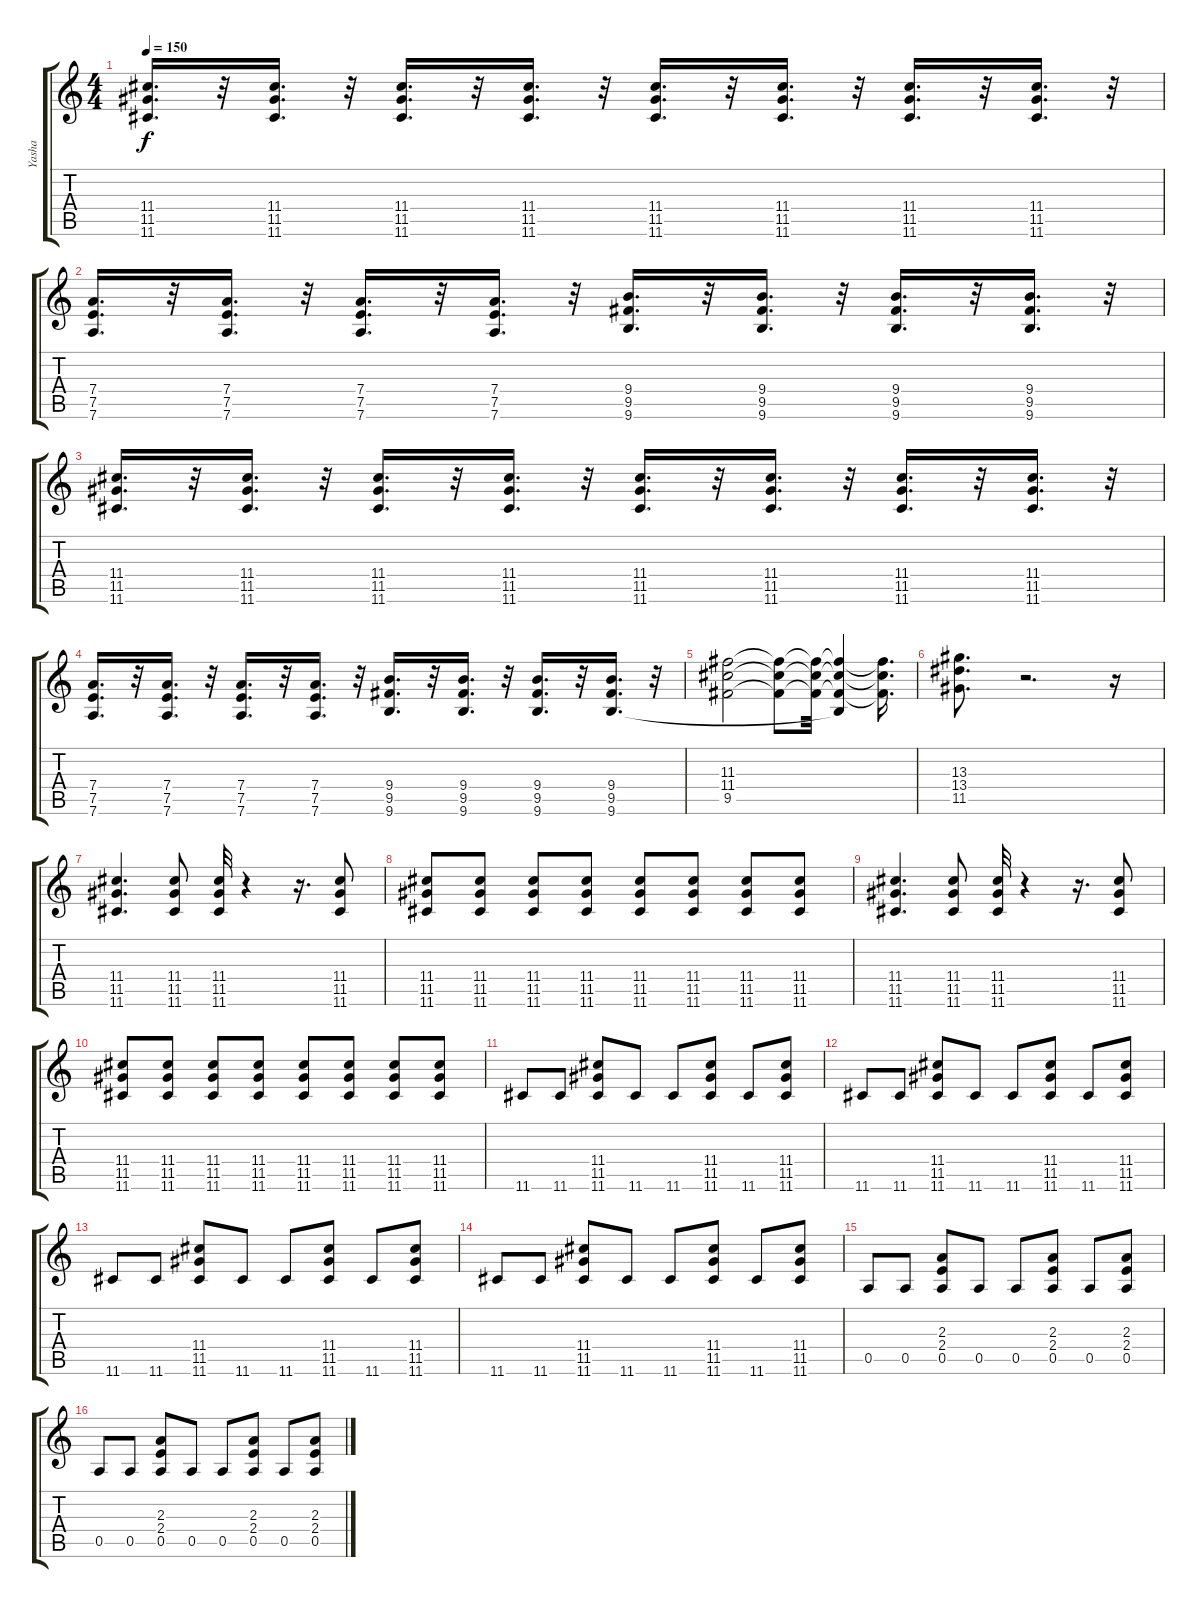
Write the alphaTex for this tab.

\track ("Yasha" "Yasha") {instrument overdrivenguitar}
\staff {score tabs}
\tuning (E4 B3 G3 D3 A2 D2) {hide}
\ts (4 4)
\tempo 150
\clef g2
\ks c
(11.4 11.5 11.6).16{d dy f} r.32 (11.4 11.5 11.6).16{d} r.32 (11.4 11.5 11.6).16{d} r.32 (11.4 11.5 11.6).16{d} r.32 (11.4 11.5 11.6).16{d} r.32 (11.4 11.5 11.6).16{d} r.32 (11.4 11.5 11.6).16{d} r.32 (11.4 11.5 11.6).16{d} r.32 |
(7.4 7.5 7.6).16{d} r.32 (7.4 7.5 7.6).16{d} r.32 (7.4 7.5 7.6).16{d} r.32 (7.4 7.5 7.6).16{d} r.32 (9.4 9.5 9.6).16{d} r.32 (9.4 9.5 9.6).16{d} r.32 (9.4 9.5 9.6).16{d} r.32 (9.4 9.5 9.6).16{d} r.32 |
(11.4 11.5 11.6).16{d} r.32 (11.4 11.5 11.6).16{d} r.32 (11.4 11.5 11.6).16{d} r.32 (11.4 11.5 11.6).16{d} r.32 (11.4 11.5 11.6).16{d} r.32 (11.4 11.5 11.6).16{d} r.32 (11.4 11.5 11.6).16{d} r.32 (11.4 11.5 11.6).16{d} r.32 |
(7.4 7.5 7.6).16{d} r.32 (7.4 7.5 7.6).16{d} r.32 (7.4 7.5 7.6).16{d} r.32 (7.4 7.5 7.6).16{d} r.32 (9.4 9.5 9.6).16{d} r.32 (9.4 9.5 9.6).16{d} r.32 (9.4 9.5 9.6).16{d} r.32 (9.4 9.5 9.6).16{d} r.32 |
(11.3 11.4 9.5).2 (11.3{t} 11.4{t} 9.5{t}).8 (11.3{t} 11.4{t} 9.5{t}).32 (11.3{t} 11.4{t} 9.5{t} 9.6{t}).4 (11.3{t} 11.4{t} 9.5{t}).16{d} |
(13.3 13.4 11.5).8{d} r.2{d} r.16 |
(11.4 11.5 11.6).4{d} (11.4 11.5 11.6).8 (11.4 11.5 11.6).32 r.4 r.16{d} (11.4 11.5 11.6).8 |
(11.4 11.5 11.6).8 (11.4 11.5 11.6).8 (11.4 11.5 11.6).8 (11.4 11.5 11.6).8 (11.4 11.5 11.6).8 (11.4 11.5 11.6).8 (11.4 11.5 11.6).8 (11.4 11.5 11.6).8 |
(11.4 11.5 11.6).4{d} (11.4 11.5 11.6).8 (11.4 11.5 11.6).32 r.4 r.16{d} (11.4 11.5 11.6).8 |
(11.4 11.5 11.6).8 (11.4 11.5 11.6).8 (11.4 11.5 11.6).8 (11.4 11.5 11.6).8 (11.4 11.5 11.6).8 (11.4 11.5 11.6).8 (11.4 11.5 11.6).8 (11.4 11.5 11.6).8 |
11.6.8 11.6.8 (11.4 11.5 11.6).8 11.6.8 11.6.8 (11.4 11.5 11.6).8 11.6.8 (11.4 11.5 11.6).8 |
11.6.8 11.6.8 (11.4 11.5 11.6).8 11.6.8 11.6.8 (11.4 11.5 11.6).8 11.6.8 (11.4 11.5 11.6).8 |
11.6.8 11.6.8 (11.4 11.5 11.6).8 11.6.8 11.6.8 (11.4 11.5 11.6).8 11.6.8 (11.4 11.5 11.6).8 |
11.6.8 11.6.8 (11.4 11.5 11.6).8 11.6.8 11.6.8 (11.4 11.5 11.6).8 11.6.8 (11.4 11.5 11.6).8 |
0.5.8 0.5.8 (2.3 2.4 0.5).8 0.5.8 0.5.8 (2.3 2.4 0.5).8 0.5.8 (2.3 2.4 0.5).8 |
0.5.8 0.5.8 (2.3 2.4 0.5).8 0.5.8 0.5.8 (2.3 2.4 0.5).8 0.5.8 (2.3 2.4 0.5).8
